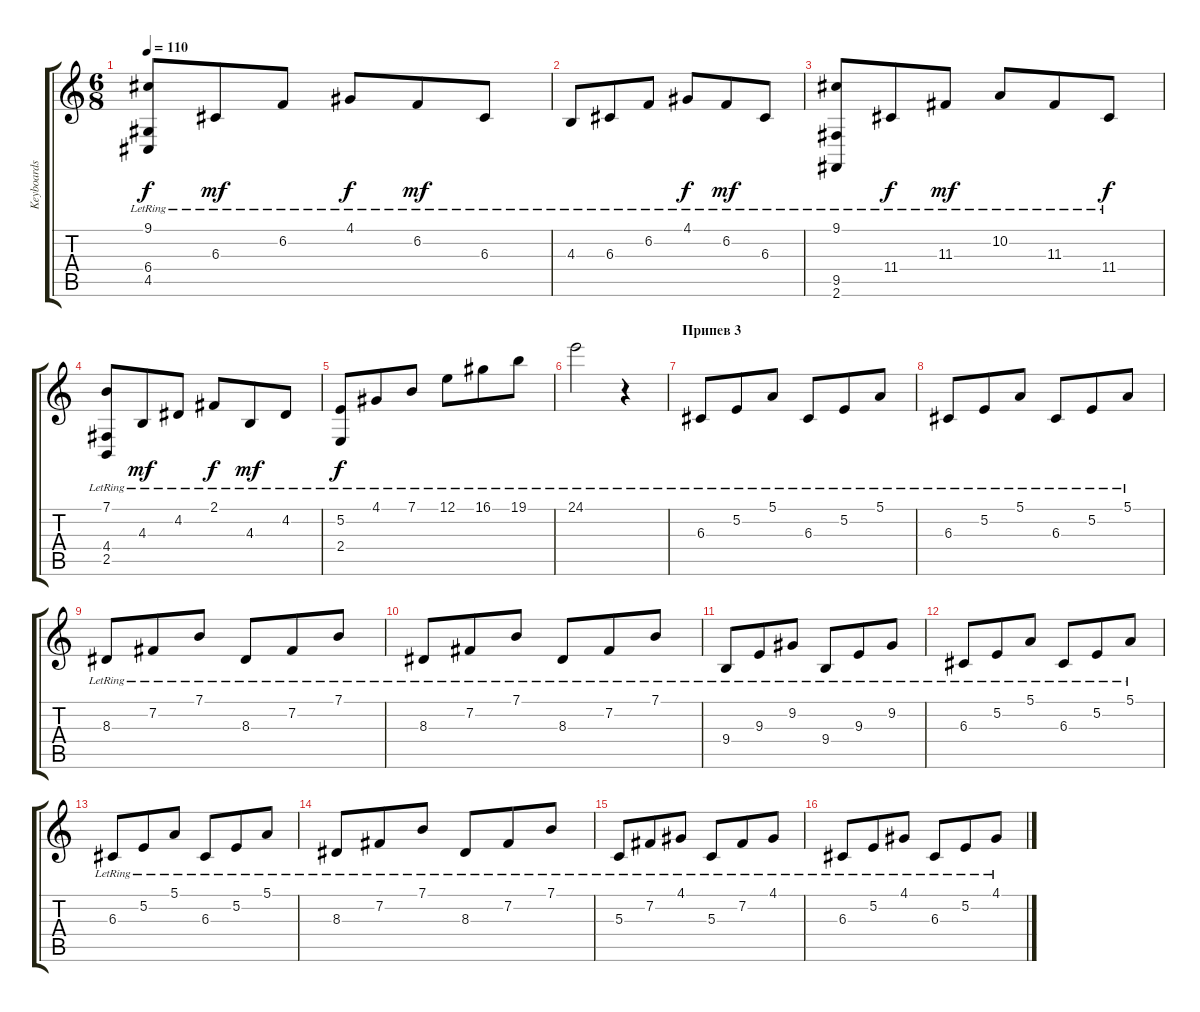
\track ("Keyboards (Derzhavin)" "Keyboards ") {instrument electricgrandpiano}
\staff {score tabs}
\tuning (E4 B3 G3 D3 A2 E2) {hide}
\ts (6 8)
\tempo 110
\clef g2
\ks c
(9.1{lr} 6.4{lr} 4.5{lr}).8{dy f} 6.3{lr}.8{dy mf} 6.2{lr}.8 4.1{lr}.8{dy f} 6.2{lr}.8{dy mf} 6.3{lr}.8 |
4.3{lr}.8 6.3{lr}.8 6.2{lr}.8 4.1{lr}.8{dy f} 6.2{lr}.8{dy mf} 6.3{lr}.8 |
(9.1{lr} 9.5{lr} 2.6{lr}).8 11.4{lr}.8{dy f} 11.3{lr}.8{dy mf} 10.2{lr}.8 11.3{lr}.8 11.4{lr}.8{dy f} |
(7.1{lr} 4.4{lr} 2.5{lr}).8 4.3{lr}.8{dy mf} 4.2{lr}.8 2.1{lr}.8{dy f} 4.3{lr}.8{dy mf} 4.2{lr}.8 |
(5.2{lr} 2.4{lr}).8{dy f} 4.1{lr}.8 7.1{lr}.8 12.1{lr}.8 16.1{lr}.8 19.1{lr}.8 |
24.1{lr}.2 r.4 |
\section ("" "Припев 3")
6.3{lr}.8 5.2{lr}.8 5.1{lr}.8 6.3{lr}.8 5.2{lr}.8 5.1{lr}.8 |
6.3{lr}.8 5.2{lr}.8 5.1{lr}.8 6.3{lr}.8 5.2{lr}.8 5.1{lr}.8 |
8.3{lr}.8 7.2{lr}.8 7.1{lr}.8 8.3{lr}.8 7.2{lr}.8 7.1{lr}.8 |
8.3{lr}.8 7.2{lr}.8 7.1{lr}.8 8.3{lr}.8 7.2{lr}.8 7.1{lr}.8 |
9.4{lr}.8 9.3{lr}.8 9.2{lr}.8 9.4{lr}.8 9.3{lr}.8 9.2{lr}.8 |
6.3{lr}.8 5.2{lr}.8 5.1{lr}.8 6.3{lr}.8 5.2{lr}.8 5.1{lr}.8 |
6.3{lr}.8 5.2{lr}.8 5.1{lr}.8 6.3{lr}.8 5.2{lr}.8 5.1{lr}.8 |
8.3{lr}.8 7.2{lr}.8 7.1{lr}.8 8.3{lr}.8 7.2{lr}.8 7.1{lr}.8 |
5.3{lr}.8 7.2{lr}.8 4.1{lr}.8 5.3{lr}.8 7.2{lr}.8 4.1{lr}.8 |
6.3{lr}.8 5.2{lr}.8 4.1{lr}.8 6.3{lr}.8 5.2{lr}.8 4.1{lr}.8
